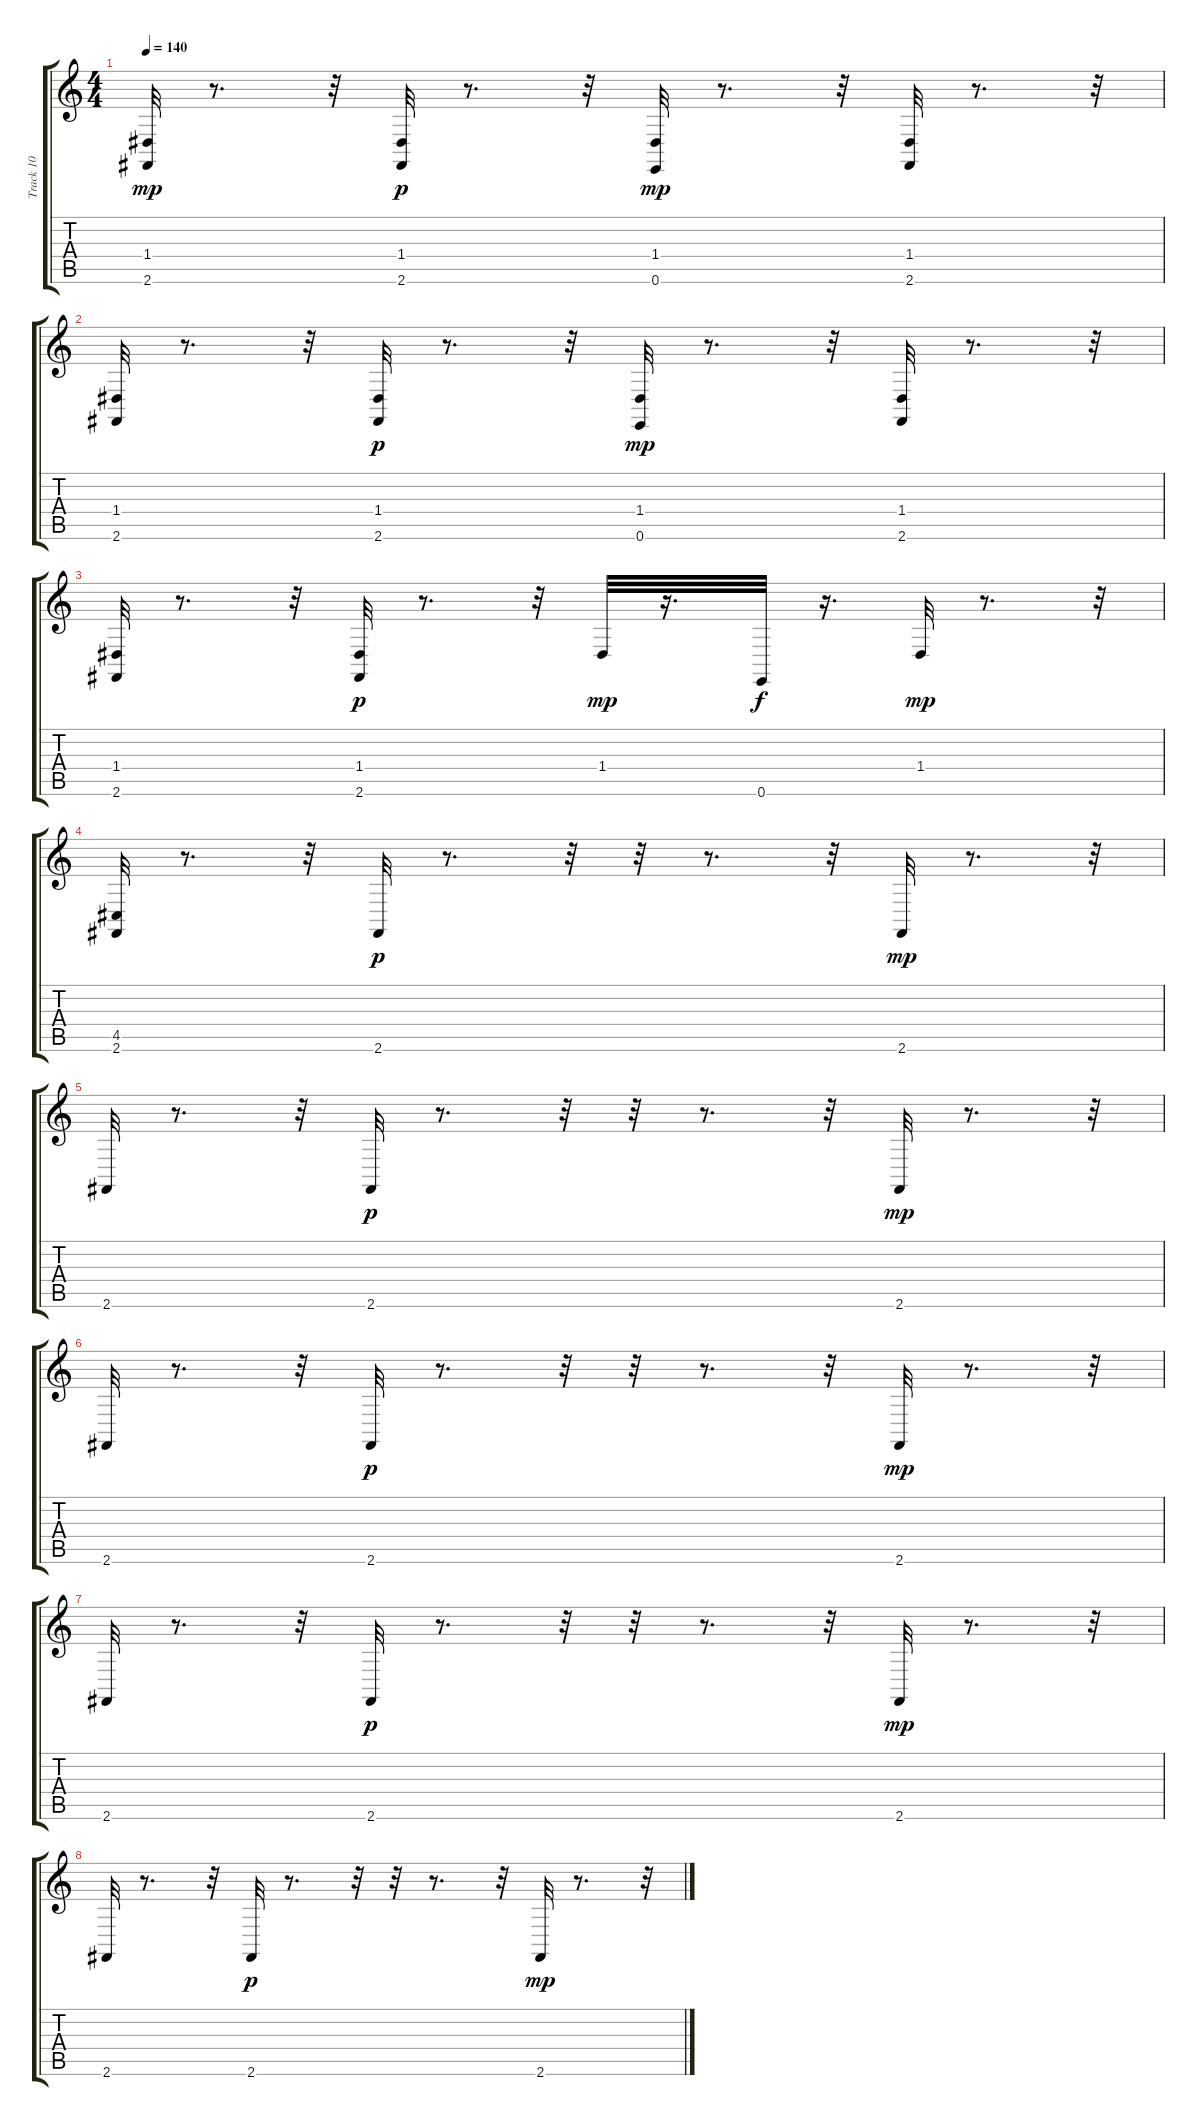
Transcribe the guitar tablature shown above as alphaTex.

\track ("Track 10" "Track 10") {instrument celesta}
\staff {score tabs}
\tuning (E4 B3 G3 D3 A2 E2) {hide}
\ts (4 4)
\tempo 140
\clef g2
\ks c
(1.4 2.6).32{dy mp} r.8{d} r.32 (1.4 2.6).32{dy p} r.8{d} r.32 (1.4 0.6).32{dy mp} r.8{d} r.32 (1.4 2.6).32 r.8{d} r.32 |
(1.4 2.6).32 r.8{d} r.32 (1.4 2.6).32{dy p} r.8{d} r.32 (1.4 0.6).32{dy mp} r.8{d} r.32 (1.4 2.6).32 r.8{d} r.32 |
(1.4 2.6).32 r.8{d} r.32 (1.4 2.6).32{dy p} r.8{d} r.32 1.4.32{dy mp} r.16{d} 0.6.32{dy f} r.16{d} 1.4.32{dy mp} r.8{d} r.32 |
(4.5 2.6).32 r.8{d} r.32 2.6.32{dy p} r.8{d} r.32 r.32 r.8{d} r.32 2.6.32{dy mp} r.8{d} r.32 |
2.6.32 r.8{d} r.32 2.6.32{dy p} r.8{d} r.32 r.32 r.8{d} r.32 2.6.32{dy mp} r.8{d} r.32 |
2.6.32 r.8{d} r.32 2.6.32{dy p} r.8{d} r.32 r.32 r.8{d} r.32 2.6.32{dy mp} r.8{d} r.32 |
2.6.32 r.8{d} r.32 2.6.32{dy p} r.8{d} r.32 r.32 r.8{d} r.32 2.6.32{dy mp} r.8{d} r.32 |
2.6.32 r.8{d} r.32 2.6.32{dy p} r.8{d} r.32 r.32 r.8{d} r.32 2.6.32{dy mp} r.8{d} r.32
